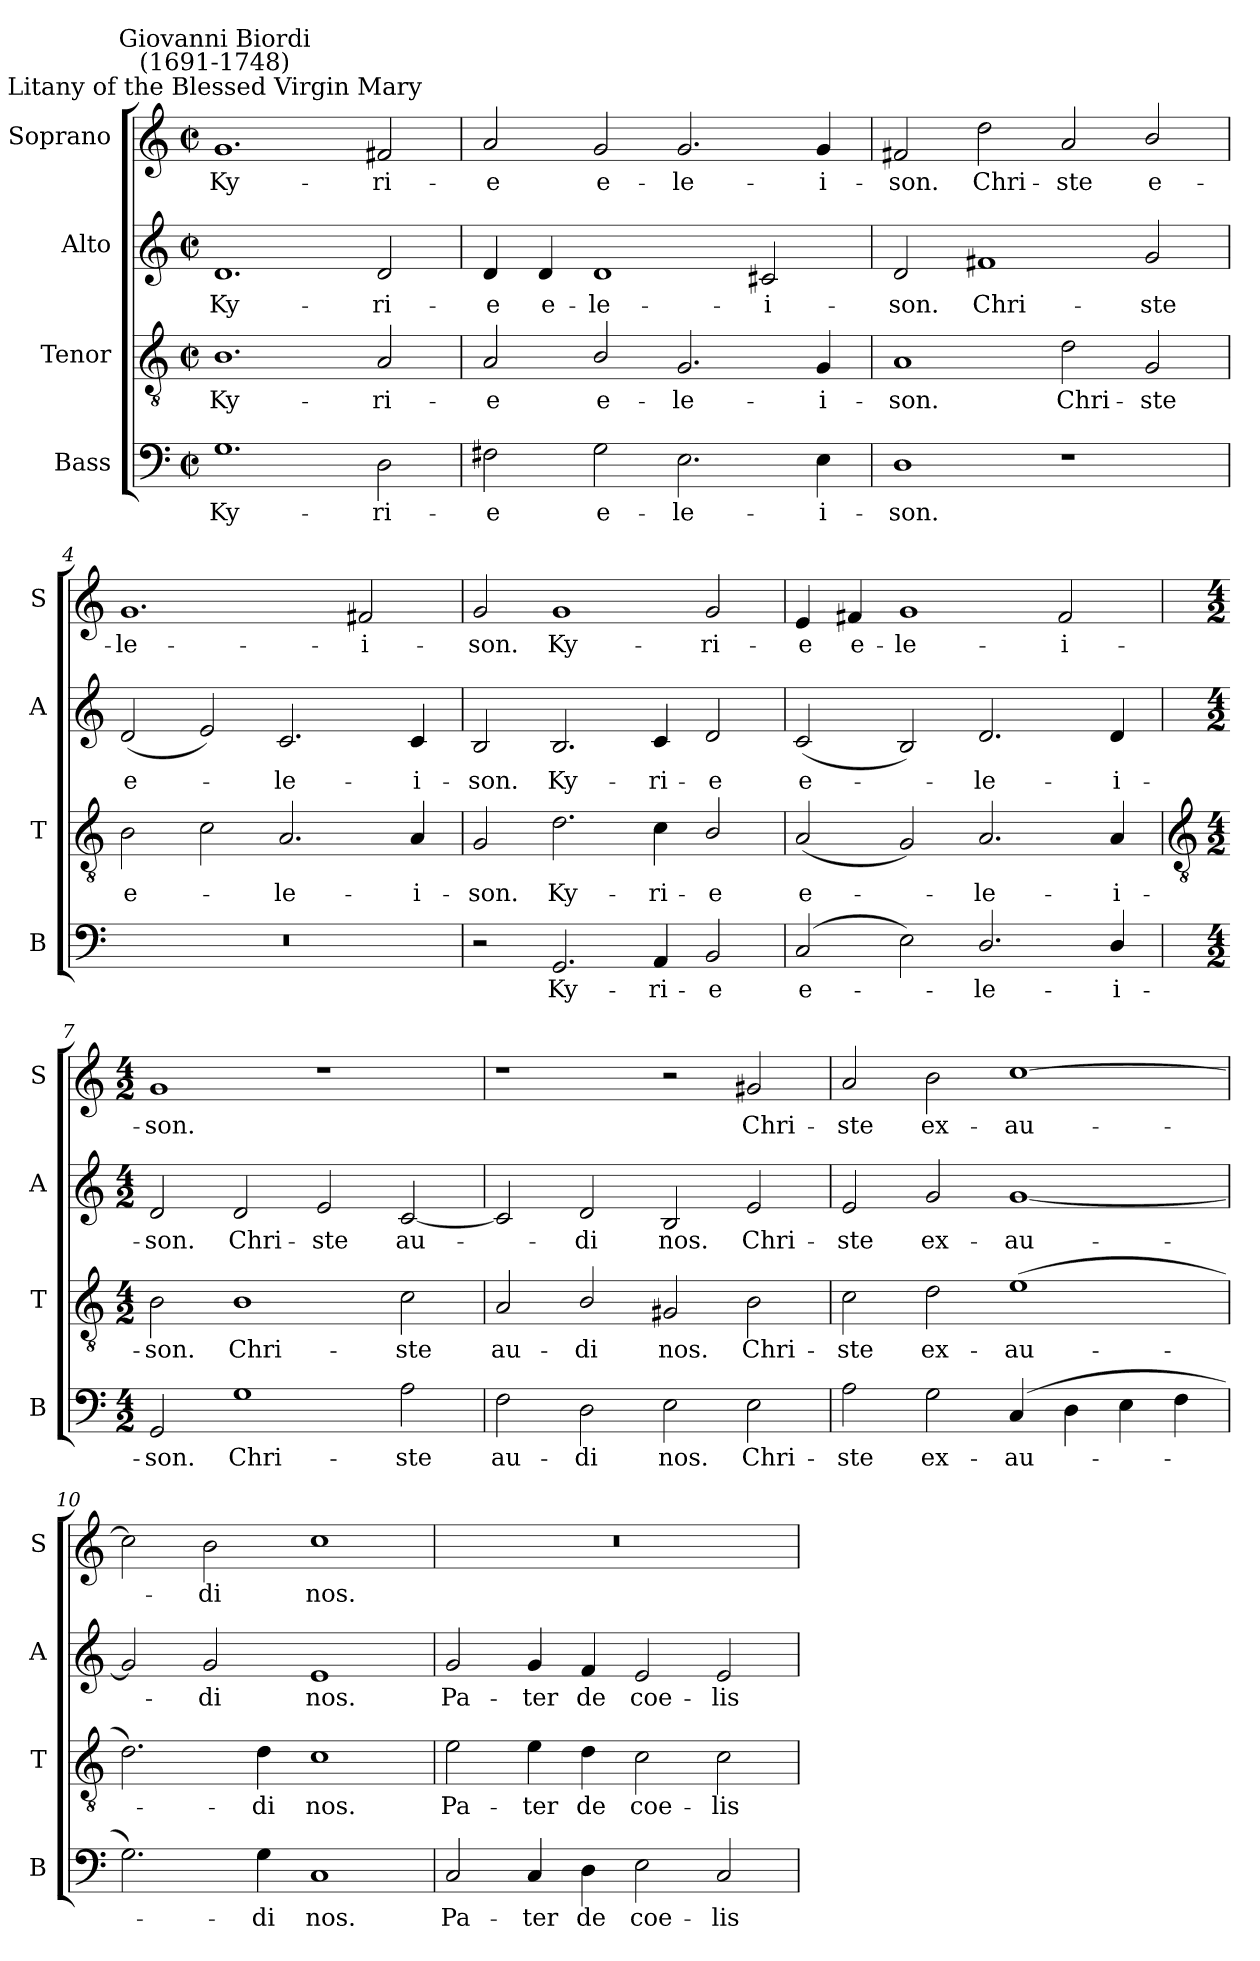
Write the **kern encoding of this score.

**kern	**text	**kern	**text	**kern	**text	**kern	**text
*part4	*part4	*part3	*part3	*part2	*part2	*part1	*part1
*staff4	*staff4	*staff3	*staff3	*staff2	*staff2	*staff1	*staff1
*I"Bass	*	*I"Tenor	*	*I"Alto	*	*I"Soprano	*
*I'B	*	*I'T	*	*I'A	*	*I'S	*
*clefF4	*	*clefGv2	*	*clefG2	*	*clefG2	*
*k[]	*	*k[]	*	*k[]	*	*k[]	*
*C:	*	*C:	*	*C:	*	*C:	*
*M4/2	*	*M4/2	*	*M4/2	*	*M4/2	*
*met(c|)	*	*met(c|)	*	*met(c|)	*	*met(c|)	*
=1	=1	=1	=1	=1	=1	=1	=1
!	!	!	!	!	!	!LO:TX:a:cj:t=Litany of the Blessed Virgin Mary	!
!	!	!	!	!	!	!LO:TX:a:cj:t=Giovanni Biordi\n(1691-1748)	!
!	!LO:LY:b	!	!LO:LY:b	!	!LO:LY:b	!	!LO:LY:b
1.G	Ky-	1.B	Ky-	1.d	Ky-	1.g	Ky-
!	!LO:LY:b	!	!LO:LY:b	!	!LO:LY:b	!	!LO:LY:b
2D	ri-	2A	ri-	2d	ri-	2f#X	ri-
=2	=2	=2	=2	=2	=2	=2	=2
!	!LO:LY:b	!	!LO:LY:b	!	!LO:LY:b	!	!LO:LY:b
2F#X	-e	2A	-e	4d	-e	2a	-e
!	!	!	!	!	!LO:LY:b	!	!
.	.	.	.	4d	e-	.	.
!	!LO:LY:b	!	!LO:LY:b	!	!LO:LY:b	!	!LO:LY:b
2G	e-	2B/	e-	1d	-le-	2g	e-
!	!LO:LY:b	!	!LO:LY:b	!	!	!	!LO:LY:b
2.E	-le-	2.G	-le-	.	.	2.g	-le-
!	!	!	!	!	!LO:LY:b	!	!
.	.	.	.	2c#X	-i-	.	.
!	!LO:LY:b	!	!LO:LY:b	!	!	!	!LO:LY:b
4E	-i-	4G	-i-	.	.	4g	-i-
=3	=3	=3	=3	=3	=3	=3	=3
!	!LO:LY:b	!	!LO:LY:b	!	!LO:LY:b	!	!LO:LY:b
1D	-son.	1A	-son.	2d	-son.	2f#X	-son.
!	!	!	!	!	!LO:LY:b	!	!LO:LY:b
.	.	.	.	1f#X	Chri-	2dd	Chri-
!	!	!	!LO:LY:b	!	!	!	!LO:LY:b
1r	.	2d	Chri-	.	.	2a	-ste
!	!	!	!LO:LY:b	!	!LO:LY:b	!	!LO:LY:b
.	.	2G	-ste	2g	-ste	2b/	e-
=4	=4	=4	=4	=4	=4	=4	=4
!	!	!	!LO:LY:b	!	!LO:LY:b	!	!LO:LY:b
0r	.	2B	e-	(<2d	e-	1.g	-le-
.	.	2c	.	2e)	.	.	.
!	!	!	!LO:LY:b	!	!LO:LY:b	!	!
.	.	2.A	le-	2.c	le-	.	.
!	!	!	!	!	!	!	!LO:LY:b
.	.	.	.	.	.	2f#X	-i-
!	!	!	!LO:LY:b	!	!LO:LY:b	!	!
.	.	4A	-i-	4c	-i-	.	.
=5	=5	=5	=5	=5	=5	=5	=5
!	!	!	!LO:LY:b	!	!LO:LY:b	!	!LO:LY:b
2r	.	2G	-son.	2B	-son.	2g	-son.
!	!LO:LY:b	!	!LO:LY:b	!	!LO:LY:b	!	!LO:LY:b
2.GG	Ky-	2.d	Ky-	2.B	Ky-	1g	Ky-
!	!LO:LY:b	!	!LO:LY:b	!	!LO:LY:b	!	!
4AA	-ri-	4c	-ri-	4c	-ri-	.	.
!	!LO:LY:b	!	!LO:LY:b	!	!LO:LY:b	!	!LO:LY:b
2BB	-e	2B/	-e	2d	-e	2g	-ri-
=6	=6	=6	=6	=6	=6	=6	=6
!	!LO:LY:b	!	!LO:LY:b	!	!LO:LY:b	!	!LO:LY:b
(<2C	e-	(<2A	e-	(<2c	e-	4e	-e
!	!	!	!	!	!	!	!LO:LY:b
.	.	.	.	.	.	4f#X	e-
!	!	!	!	!	!	!	!LO:LY:b
2E)	.	2G)	.	2B)	.	1g	-le-
!	!LO:LY:b	!	!LO:LY:b	!	!LO:LY:b	!	!
2.D/	le-	2.A	le-	2.d	le-	.	.
!	!	!	!	!	!	!	!LO:LY:b
.	.	.	.	.	.	2f#	-i-
!	!LO:LY:b	!	!LO:LY:b	!	!LO:LY:b	!	!
4D/	-i-	4A	-i-	4d	-i-	.	.
!!LO:LB:g=z
=7	=7	=7	=7	=7	=7	=7	=7
*	*	*clefGv2	*	*	*	*	*
*M4/2	*	*M4/2	*	*M4/2	*	*M4/2	*
!	!LO:LY:b	!	!LO:LY:b	!	!LO:LY:b	!	!LO:LY:b
2GG	-son.	2B	-son.	2d	-son.	1g	-son.
!	!LO:LY:b	!	!LO:LY:b	!	!LO:LY:b	!	!
1G	Chri-	1B	Chri-	2d	Chri-	.	.
!	!	!	!	!	!LO:LY:b	!	!
.	.	.	.	2e	-ste	1r	.
!	!LO:LY:b	!	!LO:LY:b	!	!LO:LY:b	!	!
2A	-ste	2c	-ste	[2c	au-	.	.
=8	=8	=8	=8	=8	=8	=8	=8
!	!LO:LY:b	!	!LO:LY:b	!	!	!	!
2F	au-	2A	au-	2c]	.	1r	.
!	!LO:LY:b	!	!LO:LY:b	!	!LO:LY:b	!	!
2D	-di	2B/	-di	2d	di	.	.
!	!LO:LY:b	!	!LO:LY:b	!	!LO:LY:b	!	!
2E	nos.	2G#X	nos.	2B	nos.	2r	.
!	!LO:LY:b	!	!LO:LY:b	!	!LO:LY:b	!	!LO:LY:b
2E	Chri-	2B	Chri-	2e	Chri-	2g#X	Chri-
=9	=9	=9	=9	=9	=9	=9	=9
!	!LO:LY:b	!	!LO:LY:b	!	!LO:LY:b	!	!LO:LY:b
2A	-ste	2c	-ste	2e	-ste	2a	-ste
!	!LO:LY:b	!	!LO:LY:b	!	!LO:LY:b	!	!LO:LY:b
2G	ex-	2d	ex-	2g	ex-	2b	ex-
!	!LO:LY:b	!	!LO:LY:b	!	!LO:LY:b	!	!LO:LY:b
(>4C	-au-	(>1e	-au-	[1g	-au-	[1cc	-au-
4D	.	.	.	.	.	.	.
4E	.	.	.	.	.	.	.
4F	.	.	.	.	.	.	.
=10	=10	=10	=10	=10	=10	=10	=10
2.G)	.	2.d)	.	2g]	.	2cc]	.
!	!	!	!	!	!LO:LY:b	!	!LO:LY:b
.	.	.	.	2g	di	2b	di
!	!LO:LY:b	!	!LO:LY:b	!	!	!	!
4G	di	4d	di	.	.	.	.
!	!LO:LY:b	!	!LO:LY:b	!	!LO:LY:b	!	!LO:LY:b
1C	nos.	1c	nos.	1e	nos.	1cc	nos.
=11	=11	=11	=11	=11	=11	=11	=11
!	!LO:LY:b	!	!LO:LY:b	!	!LO:LY:b	!	!
2C	Pa-	2e	Pa-	2g	Pa-	0r	.
!	!LO:LY:b	!	!LO:LY:b	!	!LO:LY:b	!	!
4C	-ter	4e	-ter	4g	-ter	.	.
!	!LO:LY:b	!	!LO:LY:b	!	!LO:LY:b	!	!
4D	de	4d	de	4f	de	.	.
!	!LO:LY:b	!	!LO:LY:b	!	!LO:LY:b	!	!
2E	coe-	2c	coe-	2e	coe-	.	.
!	!LO:LY:b	!	!LO:LY:b	!	!LO:LY:b	!	!
2C	-lis	2c	-lis	2e	-lis	.	.
=	=	=	=	=	=	=	=
*-	*-	*-	*-	*-	*-	*-	*-
